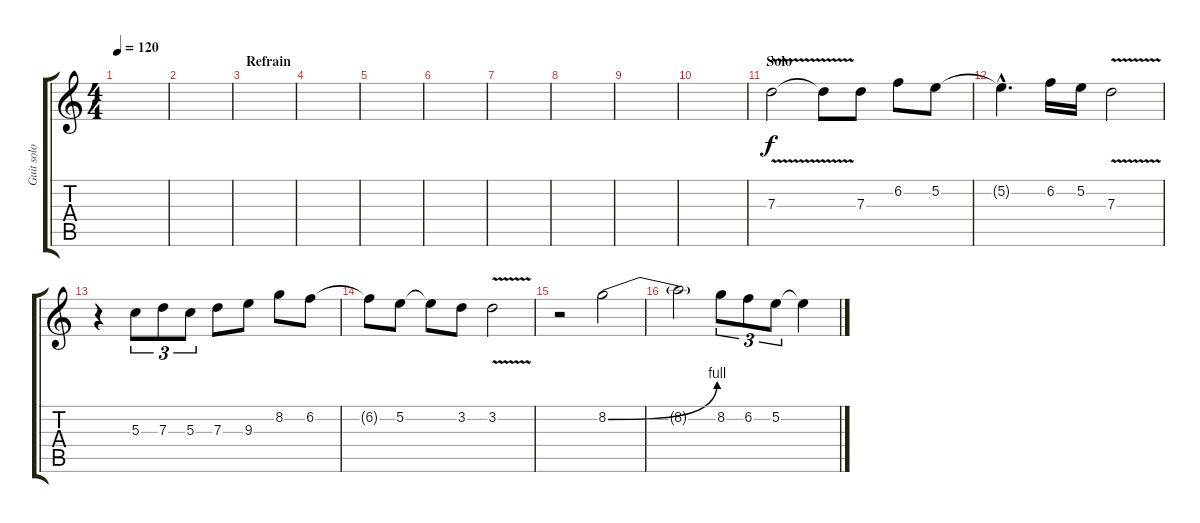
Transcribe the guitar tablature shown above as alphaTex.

\track ("Guit solo" "Guit solo") {instrument overdrivenguitar}
\staff {score tabs}
\tuning (E4 B3 G3 D3 A2 E2) {hide}
\ts (4 4)
\tempo 120
\clef g2
\ks c
|
|
\section ("" "Refrain")
|
|
|
|
|
|
|
|
\section ("" "Solo")
7.3{v}.2 7.3{t}.8 7.3.8 6.2.8 5.2.8 |
5.2{hac t}.4{d} 6.2.16 5.2.16 7.3{v}.2 |
r.4 5.3.8{tu (3 2)} 7.3.8{tu (3 2)} 5.3.8{tu (3 2)} 7.3.8 9.3.8 8.2.8 6.2.8 |
6.2{t}.8 5.2.8 5.2{t}.8 3.2.8 3.2{v}.2 |
r.2 8.2{be (bend 0 0 60 4)}.2 |
8.2{t}.2 8.2.8{tu (3 2)} 6.2.8{tu (3 2)} 5.2.8{tu (3 2)} 5.2{t}.4
